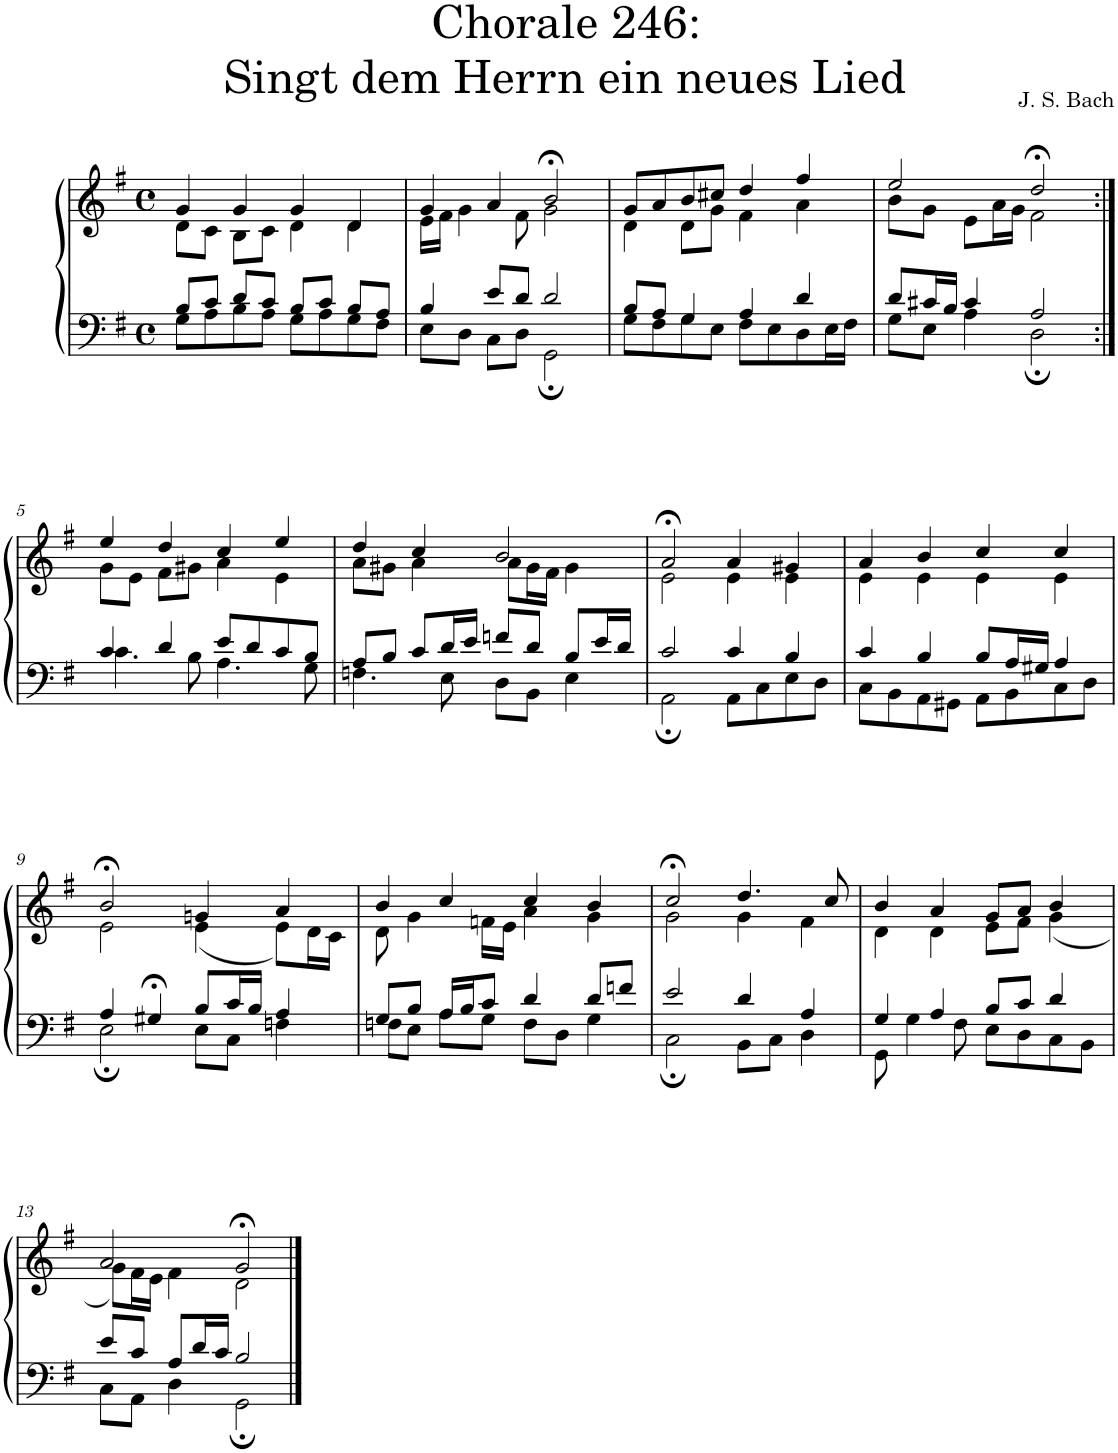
**kern	**kern
*part1	*part1
*staff2	*staff1
*I"S,A	*
*clefF4	*clefG2
*k[f#]	*k[f#]
*M4/4	*M4/4
*met(c)	*met(c)
=1	=1
*^	*^
8B/L	8G\L	4g/	8d\L
8c/J	8A\	.	8c\J
8d/L	8B\	4g/	8B\L
8c/J	8A\J	.	8c\J
8B/L	8G\L	4g/	4d\
8c/J	8A\	.	.
8B/L	8G\	4d/	4d\
8A/J	8F#\J	.	.
=2	=2	=2	=2
4B/	8E\L	4g/	16e\LL
.	.	.	16f#\JJ
.	8D\J	.	4g\
8e/L	8C\L	4a/	.
8d/J	8D\J	.	8f#\
2d/	2GG;\	2b;</	2g\
=3	=3	=3	=3
8B/L	8G\L	8g/L	4d\
8A/J	8F#\	8a/	.
4G/	8G\	8b/	8d\L
.	8E\J	8cc#X/J	8g\J
4A/	8F#\L	4dd/	4f#\
.	8E\	.	.
4d/	8D\	4ff#/	4a\
.	16E\L	.	.
.	16F#\JJ	.	.
=4	=4	=4	=4
8d/L	8G\L	2ee/	8b\L
16c#X/L	8E\J	.	8g\J
16B/JJ	.	.	.
4c#/	4A\	.	8e\L
.	.	.	16a\L
.	.	.	16g\JJ
2A/	2D;\	2dd;</	2f#\
!!LO:LB:g=z	!!
=5:|!	=5:|!	=5:|!	=5:|!
4c/	4.c\	4ee/	8g\L
.	.	.	8e\J
4d/	.	4dd/	8f#\L
.	8B\	.	8g#X\J
8e/L	4.A\	4cc/	4a\
8d/	.	.	.
8c/	.	4ee/	4e\
8B/J	8G\	.	.
=6	=6	=6	=6
8A/L	4.Fn\	4dd/	8a\L
8B/J	.	.	8g#X\J
8c/L	.	4cc/	4a\
16d/L	8E\	.	.
16e/JJ	.	.	.
8fn/L	8D\L	2b/	8a\L
8d/J	8BB\J	.	16g#\L
.	.	.	16f#\JJ
8B/L	4E\	.	4g#\
16e/L	.	.	.
16d/JJ	.	.	.
=7	=7	=7	=7
2c/	2AA;\	2a;</	2e\
4c/	8AA\L	4a/	4e\
.	8C\	.	.
4B/	8E\	4g#X/	4e\
.	8D\J	.	.
=8	=8	=8	=8
4c/	8C\L	4a/	4e\
.	8BB\	.	.
4B/	8AA\	4b/	4e\
.	8GG#X\J	.	.
8B/L	8AA\L	4cc/	4e\
16A/L	8BB\	.	.
16G#X/JJ	.	.	.
4A/	8C\	4cc/	4e\
.	8D\J	.	.
!!LO:LB:g=z	!!
=9	=9	=9	=9
4A/	2E;\	2b;</	2e\
4G#X;</	.	.	.
8B/L	8E\L	4gn/	(<4e\
16c/L	8C\J	.	.
16B/JJ	.	.	.
4A/	4Fn\	4a/	8e\L)
.	.	.	16d\L
.	.	.	16c\JJ
=10	=10	=10	=10
8G/L	8Fn\L	4b/	8d\
8B/J	8E\J	.	4g\
16A/LL	8A\L	4cc/	.
16B/J	.	.	.
8c/J	8G\J	.	16fn\LL
.	.	.	16e\JJ
4d/	8F\L	4cc/	4a\
.	8D\J	.	.
8d/L	4G\	4b/	4g\
8fn/J	.	.	.
=11	=11	=11	=11
2e/	2C;\	2cc;</	2g\
4d/	8BB\L	4.dd/	4g\
.	8C\J	.	.
4A/	4D\	.	4f#\
.	.	8cc/	.
=12	=12	=12	=12
4G/	8GG\	4b/	4d\
.	4G\	.	.
4A/	.	4a/	4d\
.	8F#\	.	.
8B/L	8E\L	8g/L	8e\L
8c/J	8D\	8a/J	8f#\J
4d/	8C\	4b/	(<4g\
.	8BB\J	.	.
!!LO:LB:g=z	!!
=13	=13	=13	=13
8e/L	8C\L	2a/	8g\L)
8c/J	8AA\J	.	16f#\L
.	.	.	16e\JJ
8A/L	4D\	.	4f#\
16d/L	.	.	.
16c/JJ	.	.	.
2B/	2GG;\	2g;</	2d\
*v	*v	*	*
*	*v	*v
==	==
*-	*-
